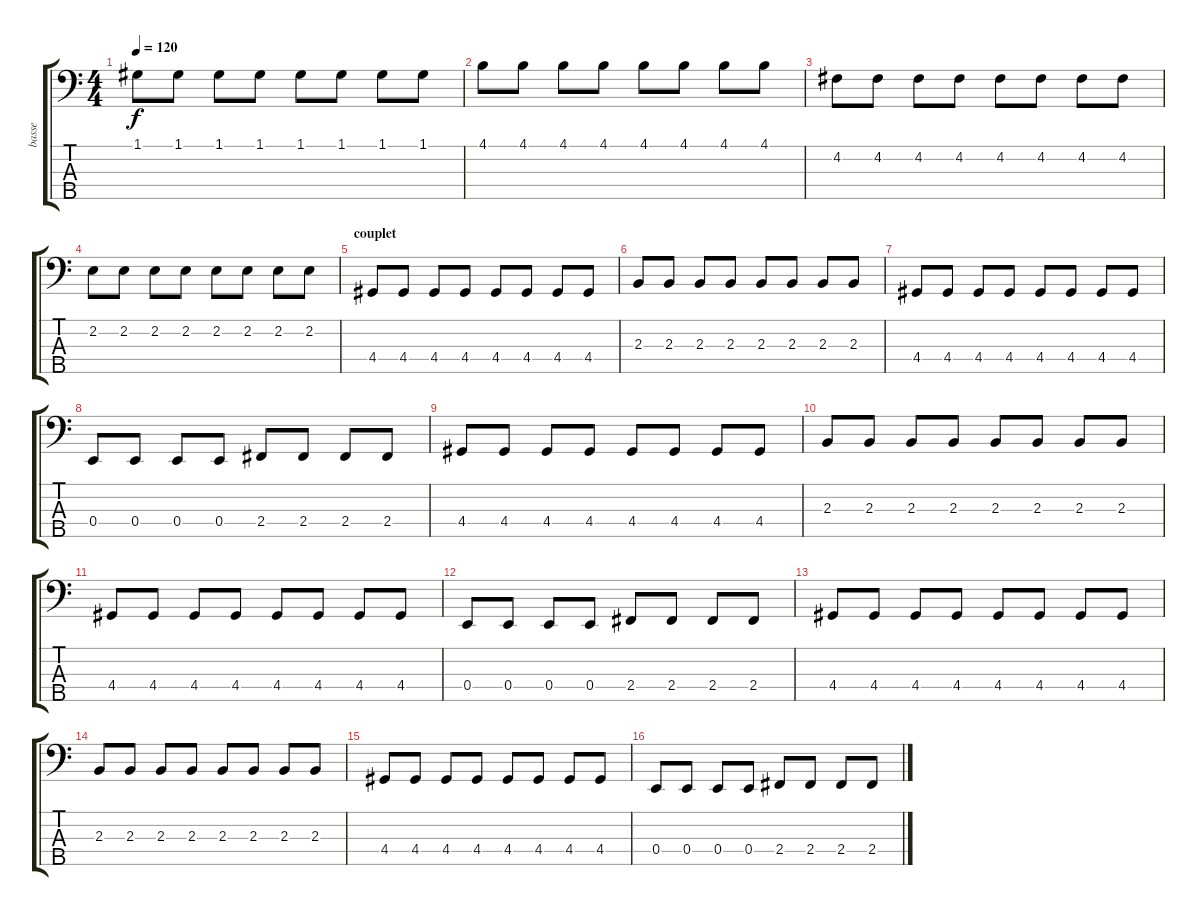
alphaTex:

\track ("basse" "basse") {instrument electricbassfinger}
\staff {score tabs}
\tuning (G2 D2 A1 E1 B0) {hide}
\ts (4 4)
\tempo 120
\clef f4
\ks c
1.1.8{dy f} 1.1.8 1.1.8 1.1.8 1.1.8 1.1.8 1.1.8 1.1.8 |
4.1.8 4.1.8 4.1.8 4.1.8 4.1.8 4.1.8 4.1.8 4.1.8 |
4.2.8 4.2.8 4.2.8 4.2.8 4.2.8 4.2.8 4.2.8 4.2.8 |
2.2.8 2.2.8 2.2.8 2.2.8 2.2.8 2.2.8 2.2.8 2.2.8 |
\section ("" "couplet")
4.4.8 4.4.8 4.4.8 4.4.8 4.4.8 4.4.8 4.4.8 4.4.8 |
2.3.8 2.3.8 2.3.8 2.3.8 2.3.8 2.3.8 2.3.8 2.3.8 |
4.4.8 4.4.8 4.4.8 4.4.8 4.4.8 4.4.8 4.4.8 4.4.8 |
0.4.8 0.4.8 0.4.8 0.4.8 2.4.8 2.4.8 2.4.8 2.4.8 |
4.4.8 4.4.8 4.4.8 4.4.8 4.4.8 4.4.8 4.4.8 4.4.8 |
2.3.8 2.3.8 2.3.8 2.3.8 2.3.8 2.3.8 2.3.8 2.3.8 |
4.4.8 4.4.8 4.4.8 4.4.8 4.4.8 4.4.8 4.4.8 4.4.8 |
0.4.8 0.4.8 0.4.8 0.4.8 2.4.8 2.4.8 2.4.8 2.4.8 |
4.4.8 4.4.8 4.4.8 4.4.8 4.4.8 4.4.8 4.4.8 4.4.8 |
2.3.8 2.3.8 2.3.8 2.3.8 2.3.8 2.3.8 2.3.8 2.3.8 |
4.4.8 4.4.8 4.4.8 4.4.8 4.4.8 4.4.8 4.4.8 4.4.8 |
0.4.8 0.4.8 0.4.8 0.4.8 2.4.8 2.4.8 2.4.8 2.4.8
